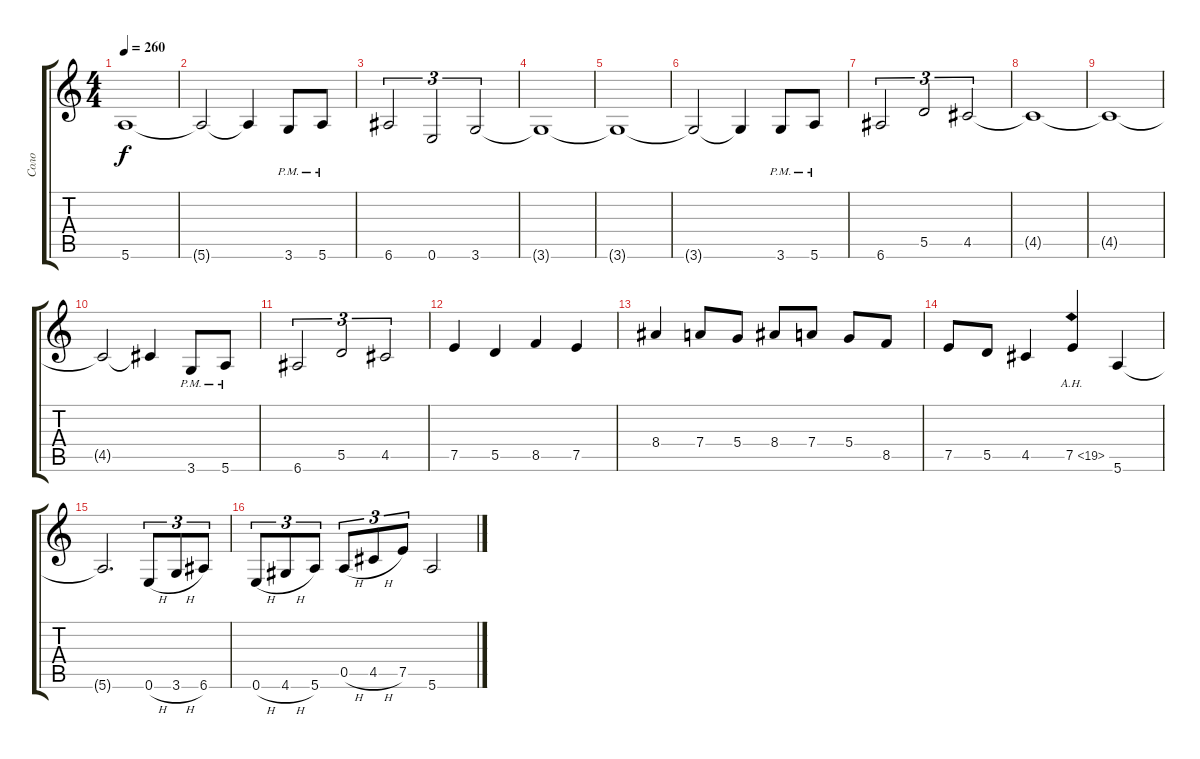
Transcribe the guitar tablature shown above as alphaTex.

\track ("Соло" "Соло") {instrument distortionguitar}
\staff {score tabs}
\tuning (E4 B3 G3 D3 A2 E2) {hide}
\ts (4 4)
\tempo 260
\clef g2
\ks c
5.6{t}.1{dy f} |
5.6{t}.2 5.6{t}.4 3.6{pm}.8 5.6{pm}.8 |
6.6.2{tu (3 2)} 0.6.2{tu (3 2)} 3.6.2{tu (3 2)} |
3.6{t}.1 |
3.6{t}.1 |
3.6{t}.2 3.6{t}.4 3.6{pm}.8 5.6{pm}.8 |
6.6.2{tu (3 2)} 5.5.2{tu (3 2)} 4.5.2{tu (3 2)} |
4.5{t}.1 |
4.5{t}.1 |
4.5{t}.2 4.5{t}.4 3.6{pm}.8 5.6{pm}.8 |
6.6.2{tu (3 2)} 5.5.2{tu (3 2)} 4.5.2{tu (3 2)} |
7.5.4 5.5.4 8.5.4 7.5.4 |
8.4.4 7.4.8 5.4.8 8.4.8 7.4.8 5.4.8 8.5.8 |
7.5.8 5.5.8 4.5.4 7.5{ah 12}.4 5.6.4 |
5.6{t}.2{d} 0.6{h}.8{tu (3 2)} 3.6{h}.8{tu (3 2)} 6.6.8{tu (3 2)} |
0.6{h}.8{tu (3 2)} 4.6{h}.8{tu (3 2)} 5.6.8{tu (3 2)} 0.5{h}.8{tu (3 2)} 4.5{h}.8{tu (3 2)} 7.5.8{tu (3 2)} 5.6.2
